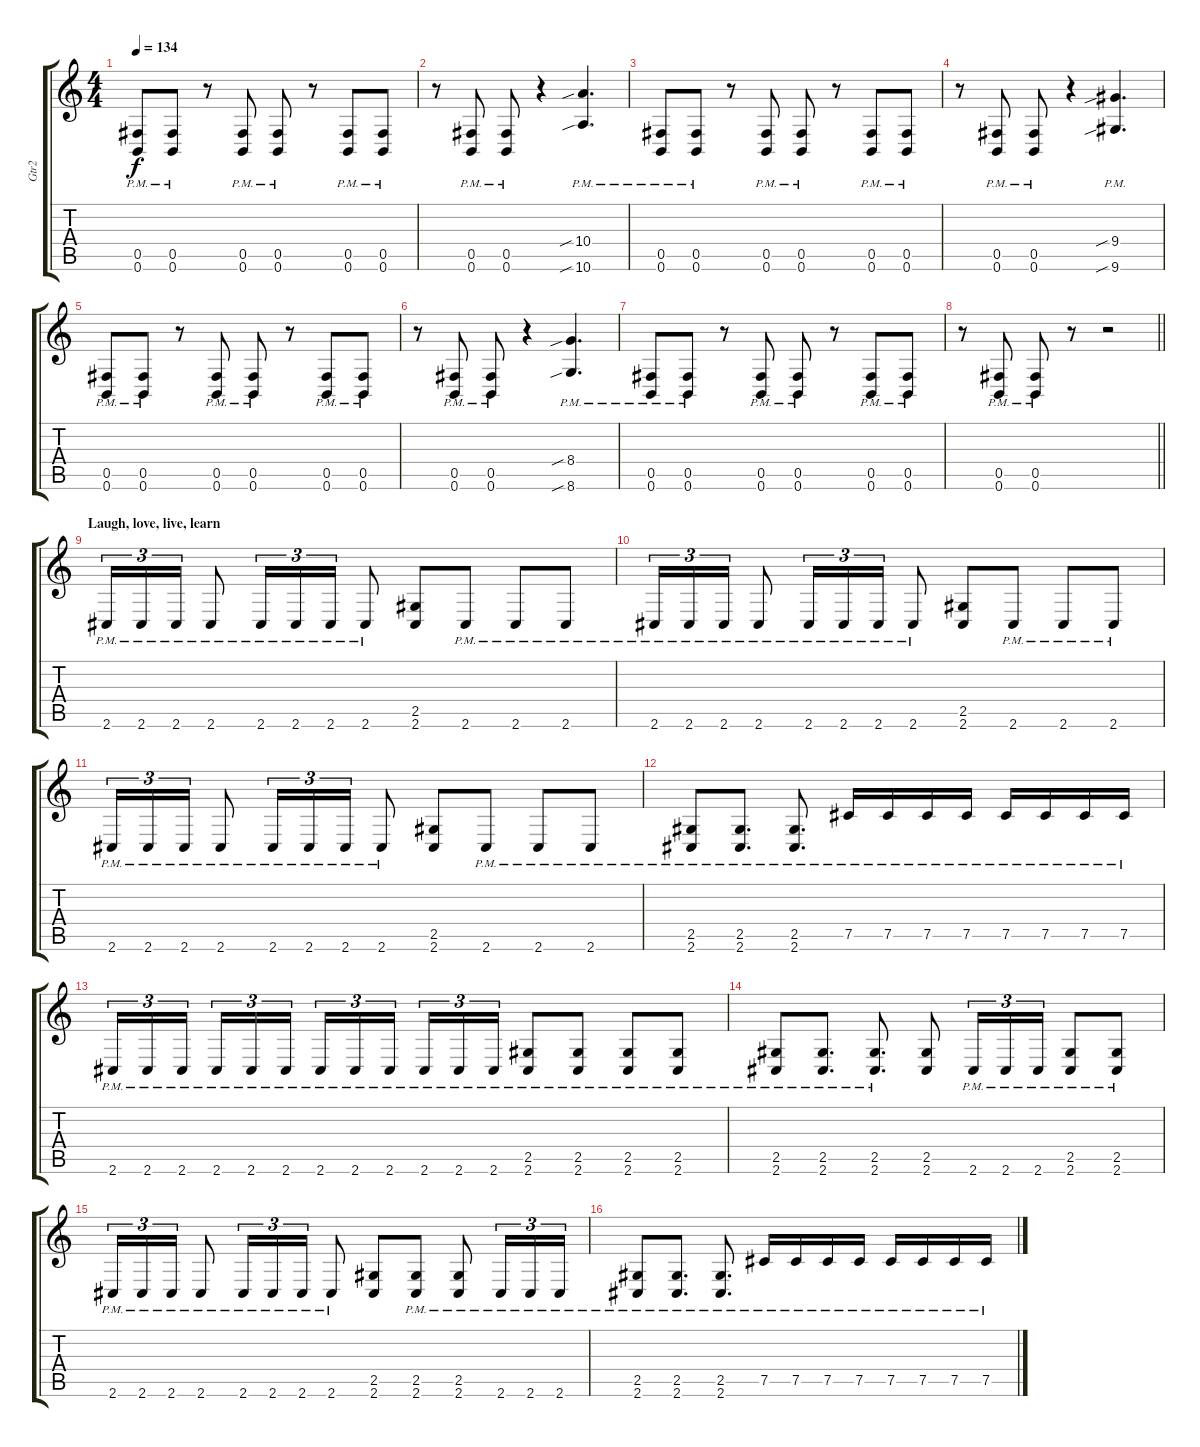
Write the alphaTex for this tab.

\track ("Gtr2" "Gtr2") {instrument distortionguitar}
\staff {score tabs}
\tuning (Db4 Ab3 E3 B2 Gb2 B1) {hide}
\ts (4 4)
\tempo 134
\clef g2
\ks c
(0.5{pm} 0.6).8{dy f} (0.5{pm} 0.6).8 r.8 (0.5{pm} 0.6).8 (0.5{pm} 0.6).8 r.8 (0.5{pm} 0.6).8 (0.5{pm} 0.6).8 |
r.8 (0.5{pm} 0.6).8 (0.5{pm} 0.6).8 r.4 (10.4{sib} 10.6{sib pm}).4{d} |
(0.5{pm} 0.6).8 (0.5{pm} 0.6).8 r.8 (0.5{pm} 0.6).8 (0.5{pm} 0.6).8 r.8 (0.5{pm} 0.6).8 (0.5{pm} 0.6).8 |
r.8 (0.5{pm} 0.6).8 (0.5{pm} 0.6).8 r.4 (9.4{sib} 9.6{sib pm}).4{d} |
(0.5{pm} 0.6).8 (0.5{pm} 0.6).8 r.8 (0.5{pm} 0.6).8 (0.5{pm} 0.6).8 r.8 (0.5{pm} 0.6).8 (0.5{pm} 0.6).8 |
r.8 (0.5{pm} 0.6).8 (0.5{pm} 0.6).8 r.4 (8.4{sib} 8.6{sib pm}).4{d} |
(0.5{pm} 0.6).8 (0.5{pm} 0.6).8 r.8 (0.5{pm} 0.6).8 (0.5{pm} 0.6).8 r.8 (0.5{pm} 0.6).8 (0.5{pm} 0.6).8 |
\barLineRight lightlight
r.8 (0.5{pm} 0.6).8 (0.5{pm} 0.6).8 r.8 r.2 |
\section ("" "Laugh, love, live, learn")
2.6{pm}.16{tu (3 2)} 2.6{pm}.16{tu (3 2)} 2.6{pm}.16{tu (3 2)} 2.6{pm}.8 2.6{pm}.16{tu (3 2)} 2.6{pm}.16{tu (3 2)} 2.6{pm}.16{tu (3 2)} 2.6{pm}.8 (2.5 2.6).8 2.6{pm}.8 2.6{pm}.8 2.6{pm}.8 |
2.6{pm}.16{tu (3 2)} 2.6{pm}.16{tu (3 2)} 2.6{pm}.16{tu (3 2)} 2.6{pm}.8 2.6{pm}.16{tu (3 2)} 2.6{pm}.16{tu (3 2)} 2.6{pm}.16{tu (3 2)} 2.6{pm}.8 (2.5 2.6).8 2.6{pm}.8 2.6{pm}.8 2.6{pm}.8 |
2.6{pm}.16{tu (3 2)} 2.6{pm}.16{tu (3 2)} 2.6{pm}.16{tu (3 2)} 2.6{pm}.8 2.6{pm}.16{tu (3 2)} 2.6{pm}.16{tu (3 2)} 2.6{pm}.16{tu (3 2)} 2.6{pm}.8 (2.5 2.6).8 2.6{pm}.8 2.6{pm}.8 2.6{pm}.8 |
(2.5{pm} 2.6{pm}).8 (2.5{pm} 2.6{pm}).8{d} (2.5{pm} 2.6{pm}).8{d} 7.5{pm}.16 7.5{pm}.16 7.5{pm}.16 7.5{pm}.16 7.5{pm}.16 7.5{pm}.16 7.5{pm}.16 7.5{pm}.16 |
2.6{pm}.16{tu (3 2)} 2.6{pm}.16{tu (3 2)} 2.6{pm}.16{tu (3 2) beam splitsecondary} 2.6{pm}.16{tu (3 2)} 2.6{pm}.16{tu (3 2)} 2.6{pm}.16{tu (3 2)} 2.6{pm}.16{tu (3 2)} 2.6{pm}.16{tu (3 2)} 2.6{pm}.16{tu (3 2) beam splitsecondary} 2.6{pm}.16{tu (3 2)} 2.6{pm}.16{tu (3 2)} 2.6{pm}.16{tu (3 2)} (2.5{pm} 2.6{pm}).8 (2.5{pm} 2.6{pm}).8 (2.5{pm} 2.6{pm}).8 (2.5{pm} 2.6{pm}).8 |
(2.5{pm} 2.6{pm}).8 (2.5{pm} 2.6{pm}).8{d} (2.5{pm} 2.6{pm}).8{d} (2.5 2.6).8 2.6{pm}.16{tu (3 2)} 2.6{pm}.16{tu (3 2)} 2.6{pm}.16{tu (3 2)} (2.5 2.6{pm}).8 (2.5 2.6{pm}).8 |
2.6{pm}.16{tu (3 2)} 2.6{pm}.16{tu (3 2)} 2.6{pm}.16{tu (3 2)} 2.6{pm}.8 2.6{pm}.16{tu (3 2)} 2.6{pm}.16{tu (3 2)} 2.6{pm}.16{tu (3 2)} 2.6{pm}.8 (2.5 2.6).8 (2.5 2.6{pm}).8 (2.5 2.6{pm}).8 2.6{pm}.16{tu (3 2)} 2.6{pm}.16{tu (3 2)} 2.6{pm}.16{tu (3 2)} |
(2.5{pm} 2.6{pm}).8 (2.5{pm} 2.6{pm}).8{d} (2.5{pm} 2.6{pm}).8{d} 7.5{pm}.16 7.5{pm}.16 7.5{pm}.16 7.5{pm}.16 7.5{pm}.16 7.5{pm}.16 7.5{pm}.16 7.5{pm}.16
